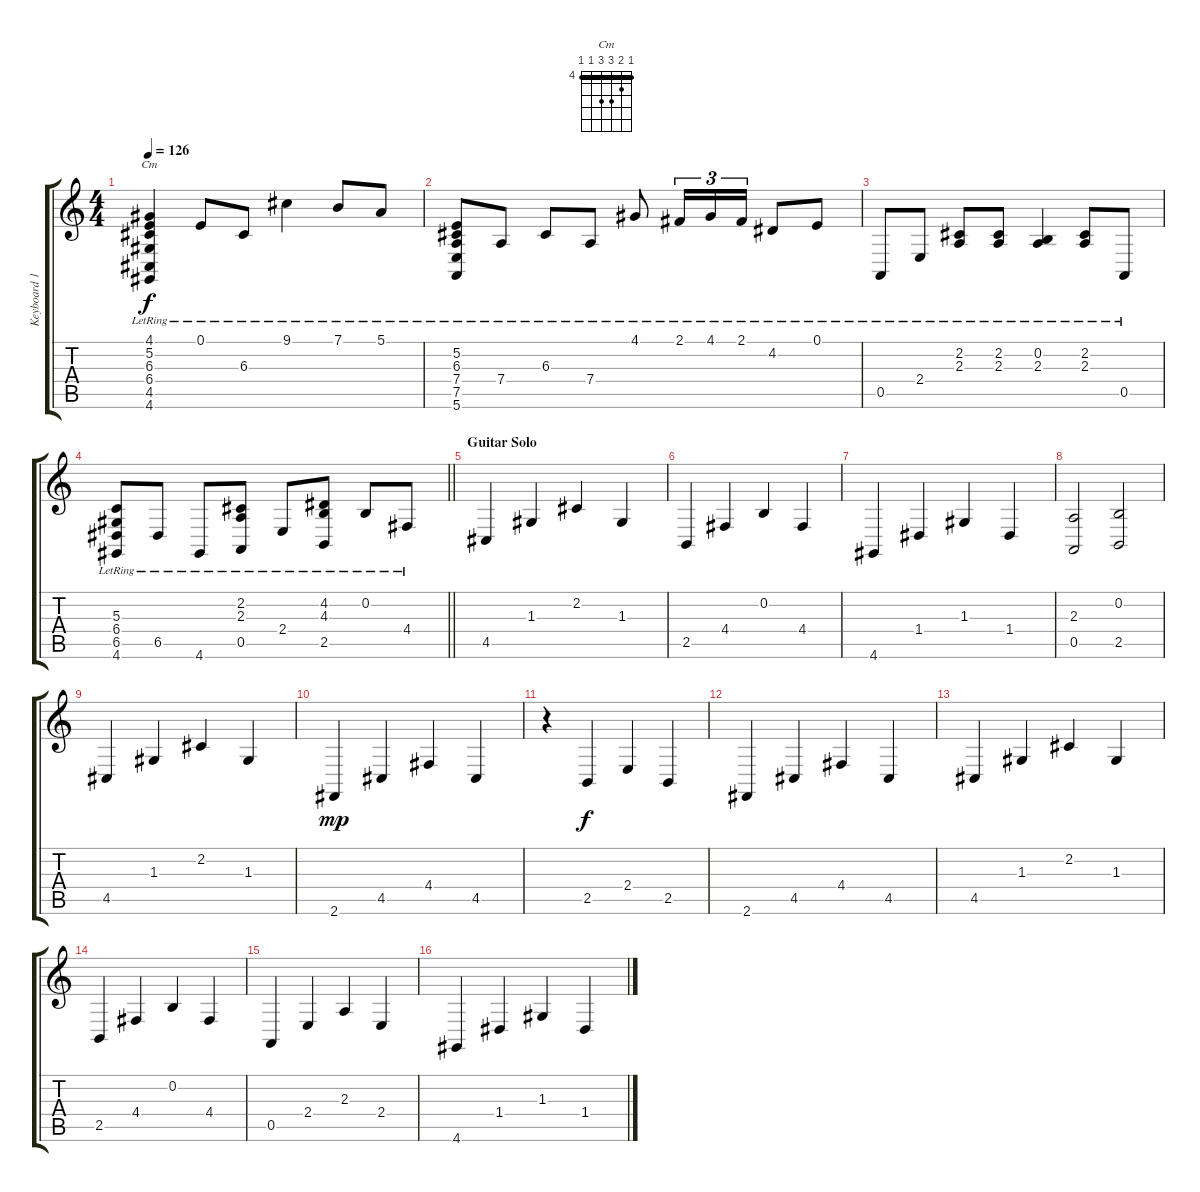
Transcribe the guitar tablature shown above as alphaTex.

\track ("Keyboard 1" "Keyboard 1") {instrument acousticgrandpiano}
\staff {score tabs}
\tuning (E4 B3 G3 D3 A2 E2) {hide}
\chord ("Cm" 4 5 6 6 4 4) {firstfret 4 barre 4}
\ts (4 4)
\tempo 126
\clef g2
\ks c
(4.1{lr} 5.2{lr} 6.3{lr} 6.4{lr} 4.5{lr} 4.6{lr}).4{ch "Cm" dy f} 0.1{lr}.8 6.3{lr}.8 9.1{lr}.4 7.1{lr}.8 5.1{lr}.8 |
(5.2{lr} 6.3{lr} 7.4{lr} 7.5{lr} 5.6{lr}).8 7.4{lr}.8 6.3{lr}.8 7.4{lr}.8 4.1{lr}.8 2.1{lr}.16{tu (3 2)} 4.1{lr}.16{tu (3 2)} 2.1{lr}.16{tu (3 2)} 4.2{lr}.8 0.1{lr}.8 |
0.5{lr}.8 2.4{lr}.8 (2.2{lr} 2.3{lr}).8 (2.2{lr} 2.3{lr}).8 (0.2{lr} 2.3{lr}).4 (2.2{lr} 2.3{lr}).8 0.5{lr}.8 |
\barLineRight lightlight
(5.3{lr} 6.4{lr} 6.5{lr} 4.6{lr}).8 6.5{lr}.8 4.6{lr}.8 (2.2{lr} 2.3{lr} 0.5{lr}).8 2.4{lr}.8 (4.2{lr} 4.3{lr} 2.5{lr}).8 0.2{lr}.8 4.4{lr}.8 |
\section ("" "Guitar Solo")
4.5.4 1.3.4 2.2.4 1.3.4 |
2.5.4 4.4.4 0.2.4 4.4.4 |
4.6.4 1.4.4 1.3.4 1.4.4 |
(2.3 0.5).2 (0.2 2.5).2 |
4.5.4 1.3.4 2.2.4 1.3.4 |
2.6.4{dy mp} 4.5.4 4.4.4 4.5.4 |
r.4 2.5.4{dy f} 2.4.4 2.5.4 |
2.6.4 4.5.4 4.4.4 4.5.4 |
4.5.4 1.3.4 2.2.4 1.3.4 |
2.5.4 4.4.4 0.2.4 4.4.4 |
0.5.4 2.4.4 2.3.4 2.4.4 |
4.6.4 1.4.4 1.3.4 1.4.4
